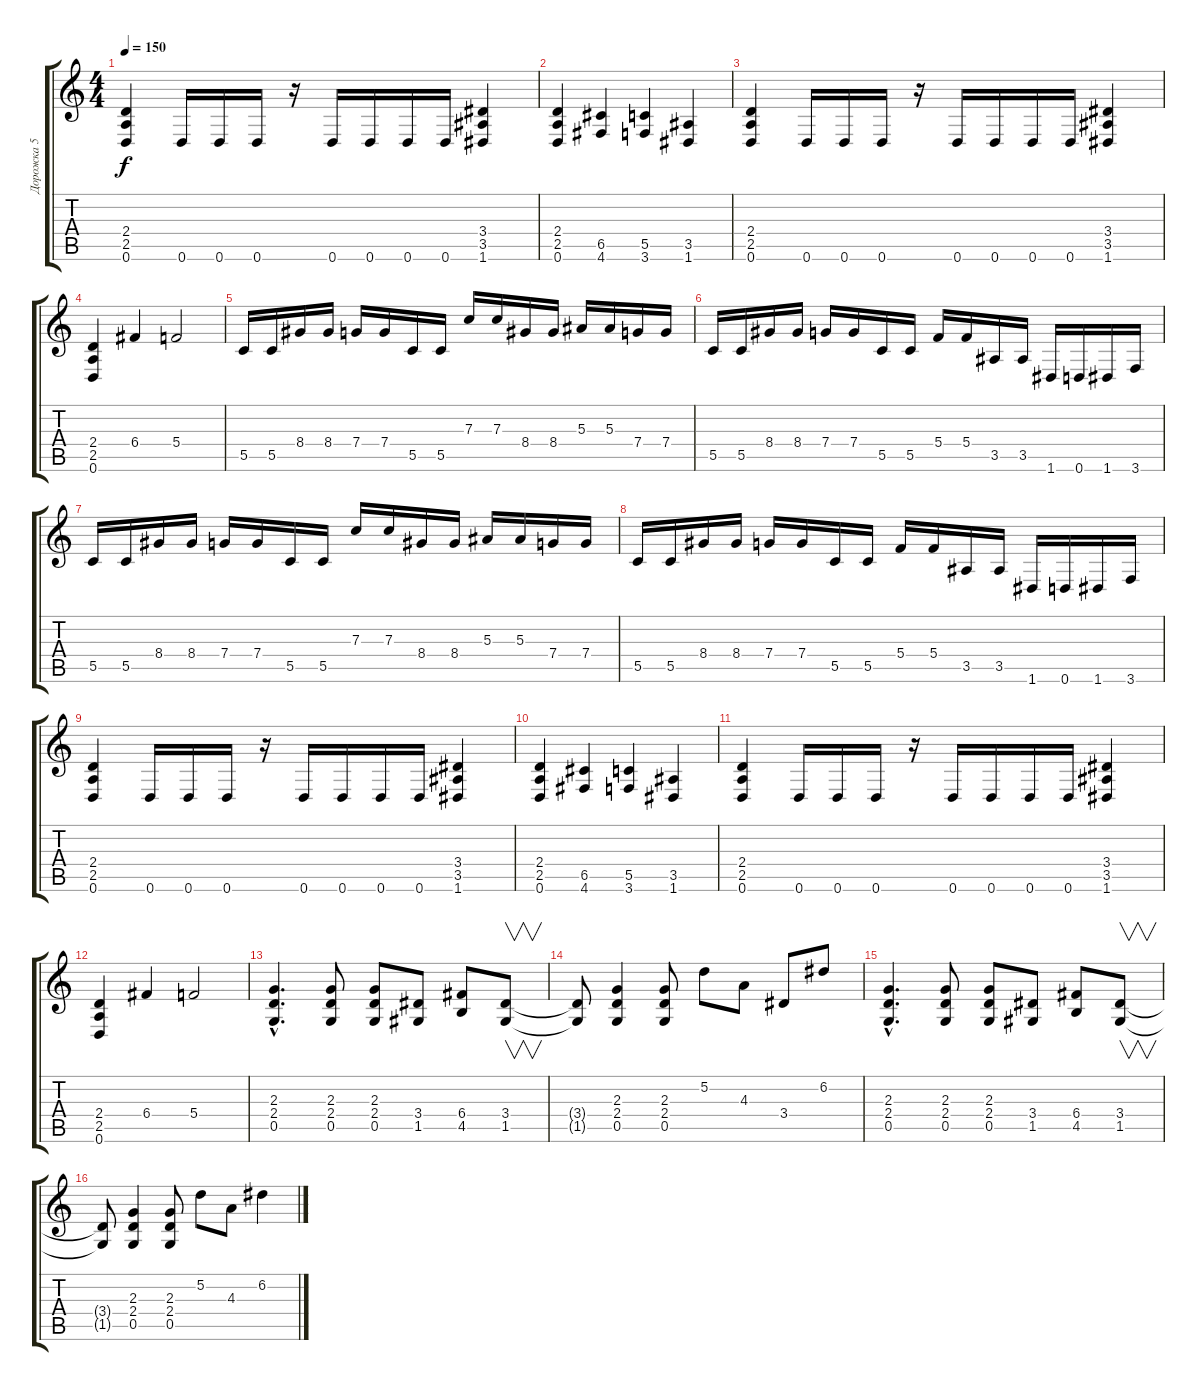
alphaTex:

\track ("Дорожка 5" "Дорожка 5") {instrument distortionguitar}
\staff {score tabs}
\tuning (D4 A3 F3 C3 G2 D2) {hide}
\ts (4 4)
\tempo 150
\clef g2
\ks c
(2.4 2.5 0.6).4{dy f} 0.6.16 0.6.16 0.6.16 r.16 0.6.16 0.6.16 0.6.16 0.6.16 (3.4 3.5 1.6).4 |
(2.4 2.5 0.6).4 (6.5 4.6).4 (5.5 3.6).4 (3.5 1.6).4 |
(2.4 2.5 0.6).4 0.6.16 0.6.16 0.6.16 r.16 0.6.16 0.6.16 0.6.16 0.6.16 (3.4 3.5 1.6).4 |
(2.4 2.5 0.6).4 6.4.4 5.4.2 |
5.5.16 5.5.16 8.4.16 8.4.16 7.4.16 7.4.16 5.5.16 5.5.16 7.3.16 7.3.16 8.4.16 8.4.16 5.3.16 5.3.16 7.4.16 7.4.16 |
5.5.16 5.5.16 8.4.16 8.4.16 7.4.16 7.4.16 5.5.16 5.5.16 5.4.16 5.4.16 3.5.16 3.5.16 1.6.16 0.6.16 1.6.16 3.6.16 |
5.5.16 5.5.16 8.4.16 8.4.16 7.4.16 7.4.16 5.5.16 5.5.16 7.3.16 7.3.16 8.4.16 8.4.16 5.3.16 5.3.16 7.4.16 7.4.16 |
5.5.16 5.5.16 8.4.16 8.4.16 7.4.16 7.4.16 5.5.16 5.5.16 5.4.16 5.4.16 3.5.16 3.5.16 1.6.16 0.6.16 1.6.16 3.6.16 |
(2.4 2.5 0.6).4 0.6.16 0.6.16 0.6.16 r.16 0.6.16 0.6.16 0.6.16 0.6.16 (3.4 3.5 1.6).4 |
(2.4 2.5 0.6).4 (6.5 4.6).4 (5.5 3.6).4 (3.5 1.6).4 |
(2.4 2.5 0.6).4 0.6.16 0.6.16 0.6.16 r.16 0.6.16 0.6.16 0.6.16 0.6.16 (3.4 3.5 1.6).4 |
(2.4 2.5 0.6).4 6.4.4 5.4.2 |
(2.3{hac} 2.4{hac} 0.5{hac}).4{d} (2.3 2.4 0.5).8 (2.3 2.4 0.5).8 (3.4 1.5).8 (6.4 4.5).8 (3.4 1.5).8{v} |
(3.4{t} 1.5{t}).8 (2.3 2.4 0.5).4 (2.3 2.4 0.5).8 5.2.8 4.3.8 3.4.8 6.2.8 |
(2.3{hac} 2.4{hac} 0.5{hac}).4{d} (2.3 2.4 0.5).8 (2.3 2.4 0.5).8 (3.4 1.5).8 (6.4 4.5).8 (3.4 1.5).8{v} |
(3.4{t} 1.5{t}).8 (2.3 2.4 0.5).4 (2.3 2.4 0.5).8 5.2.8 4.3.8 6.2.4
